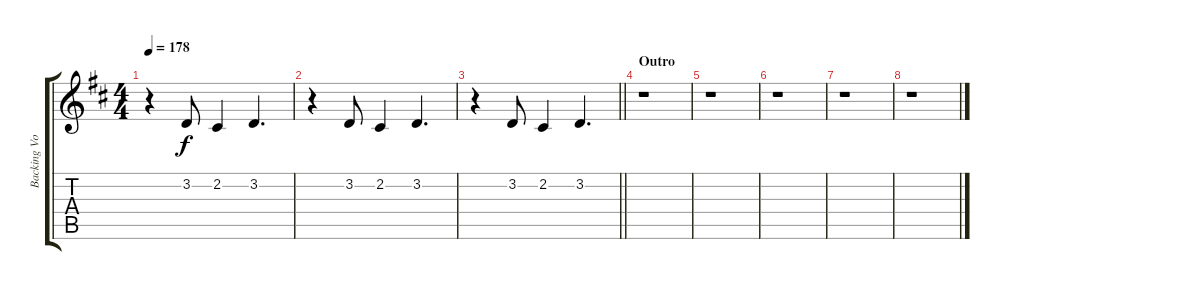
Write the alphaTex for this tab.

\track ("Backing Vox" "Backing Vo") {instrument lead2sawtooth}
\staff {score tabs}
\tuning (E4 B3 G3 D3 A2 E2) {hide}
\ts (4 4)
\tempo 178
\clef g2
\ks d
r.4{dy f} 3.2.8 2.2.4 3.2.4{d} |
r.4 3.2.8 2.2.4 3.2.4{d} |
\barLineRight lightlight
r.4 3.2.8 2.2.4 3.2.4{d} |
\section ("" "Outro")
r.1 |
r.1 |
r.1 |
r.1 |
r.1
